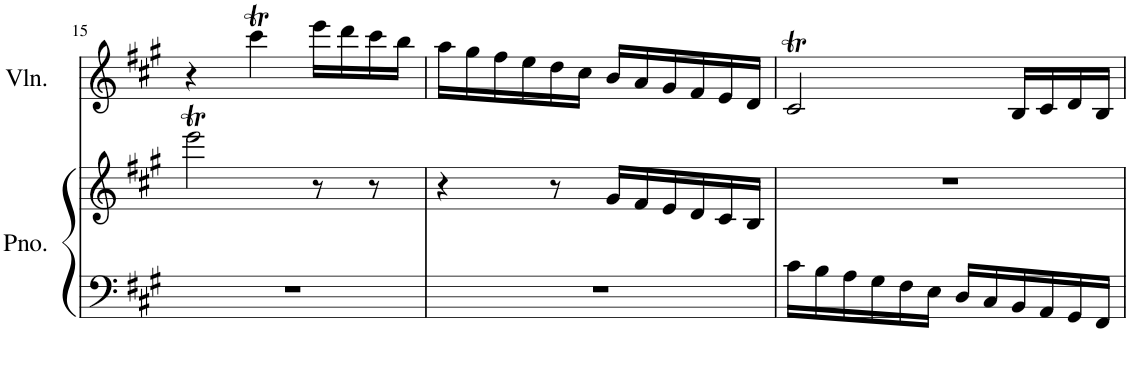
**kern	**kern	**kern
*part2	*part2	*part1
*staff3	*staff2	*staff1
*I"Piano	*	*I"Violin
*I'Pno.	*	*I'Vln.
!!LO:PB:g=z
*clefF4	*clefG2	*clefG2
*k[f#c#g#]	*k[f#c#g#]	*k[f#c#g#]
*M6/8	*M6/8	*M6/8
=15	=15	=15
2.r	2eeeT\	4r
.	.	4ccc#t\
.	8r	16eee\LL
.	.	16ddd\
.	8r	16ccc#\
.	.	16bb\JJ
=16	=16	=16
2.r	4r	16aa\LL
.	.	16gg#\
.	.	16ff#\
.	.	16ee\
.	8r	16dd\
.	.	16cc#\JJ
.	16g#/LL	16b/LL
.	16f#/	16a/
.	16e/	16g#/
.	16d/	16f#/
.	16c#/	16e/
.	16B/JJ	16d/JJ
=17	=17	=17
16c#\LL	2.r	2c#t/
16B\	.	.
16A\	.	.
16G#\	.	.
16F#\	.	.
16E\JJ	.	.
16D/LL	.	.
16C#/	.	.
16BB/	.	16B/LL
16AA/	.	16c#/
16GG#/	.	16d/
16FF#/JJ	.	16B/JJ
=	=	=
*-	*-	*-
